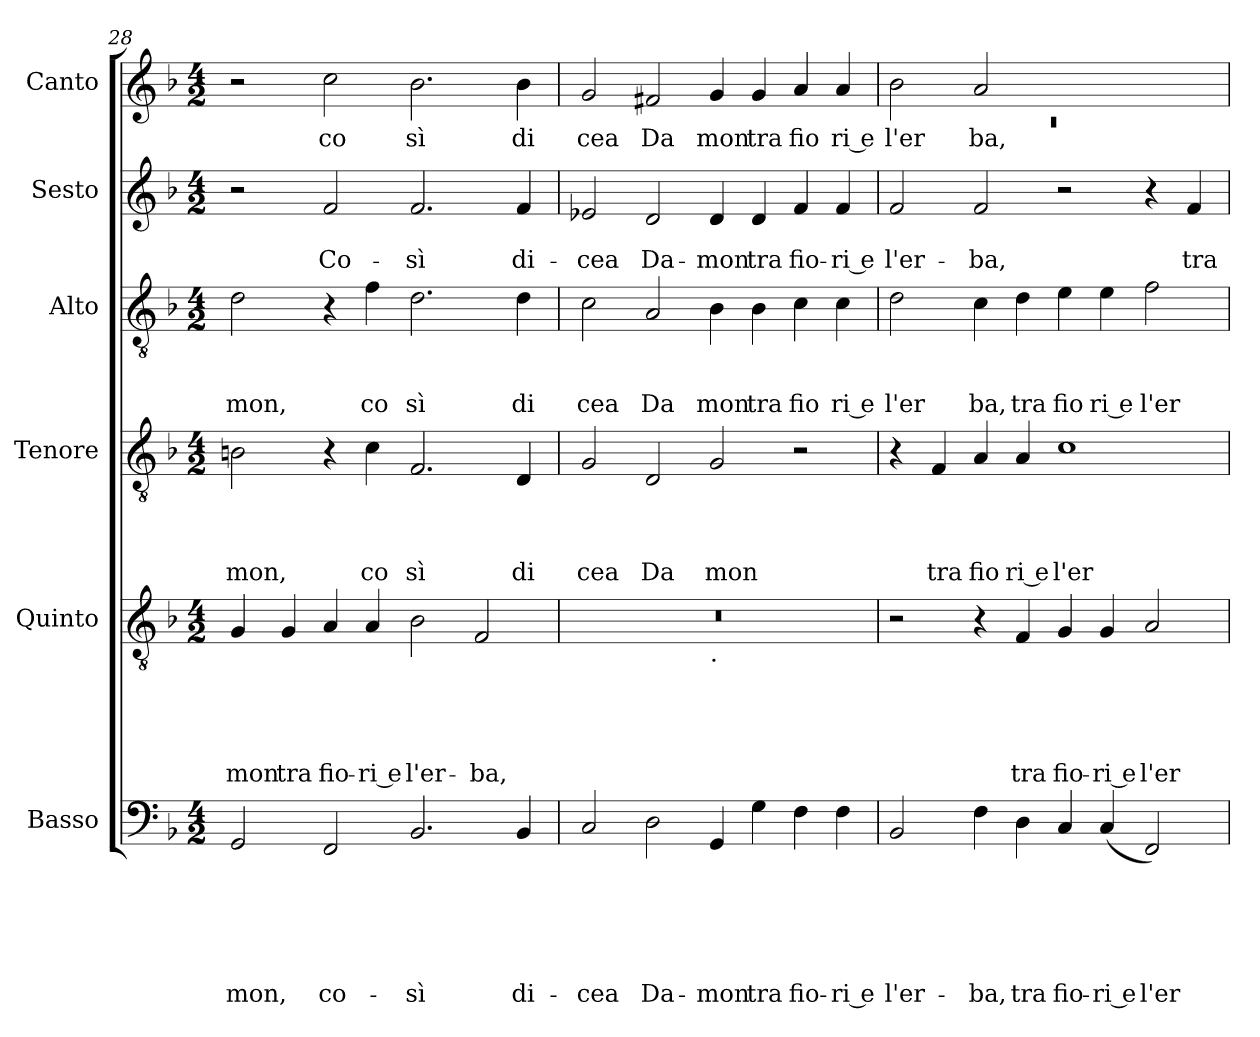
**kern	**text	**text	**text	**text	**text	**text	**kern	**text	**text	**text	**text	**text	**kern	**text	**text	**text	**text	**kern	**text	**text	**text	**kern	**text	**text	**kern	**text
*part6	*part6	*part6	*part6	*part6	*part6	*part6	*part5	*part5	*part5	*part5	*part5	*part5	*part4	*part4	*part4	*part4	*part4	*part3	*part3	*part3	*part3	*part2	*part2	*part2	*part1	*part1
*staff6	*staff6	*staff6	*staff6	*staff6	*staff6	*staff6	*staff5	*staff5	*staff5	*staff5	*staff5	*staff5	*staff4	*staff4	*staff4	*staff4	*staff4	*staff3	*staff3	*staff3	*staff3	*staff2	*staff2	*staff2	*staff1	*staff1
*I"Basso	*	*	*	*	*	*	*I"Quinto	*	*	*	*	*	*I"Tenore	*	*	*	*	*I"Alto	*	*	*	*I"Sesto	*	*	*I"Canto	*
!!LO:PB:g=z
*clefF4	*	*	*	*	*	*	*clefGv2	*	*	*	*	*	*clefGv2	*	*	*	*	*clefGv2	*	*	*	*clefG2	*	*	*clefG2	*
*ITrd-3c-5	*	*	*	*	*	*	*ITrd-3c-5	*	*	*	*	*	*	*	*	*	*	*ITrd-3c-5	*	*	*	*ITrd-3c-5	*	*	*ITrd-3c-5	*
*k[b-e-]	*	*	*	*	*	*	*k[b-e-]	*	*	*	*	*	*k[b-]	*	*	*	*	*k[b-e-]	*	*	*	*k[b-e-]	*	*	*k[b-e-]	*
*B-:	*	*	*	*	*	*	*B-:	*	*	*	*	*	*F:	*	*	*	*	*B-:	*	*	*	*B-:	*	*	*B-:	*
*M4/2	*	*	*	*	*	*	*M4/2	*	*	*	*	*	*M4/2	*	*	*	*	*M4/2	*	*	*	*M4/2	*	*	*M4/2	*
=28	=28	=28	=28	=28	=28	=28	=28	=28	=28	=28	=28	=28	=28	=28	=28	=28	=28	=28	=28	=28	=28	=28	=28	=28	=28	=28
!	!	!	!	!	!	!LO:LY:b	!	!	!	!	!	!LO:LY:b	!	!	!	!	!LO:LY:b	!	!	!	!LO:LY:b	!	!	!	!	!
2C/	.	.	.	.	.	mon,	4c/	.	.	.	.	mon	2Bn\	.	.	.	mon,	2g\	.	.	mon,	2r	.	.	2r	.
!	!	!	!	!	!	!	!	!	!	!	!	!LO:LY:b	!	!	!	!	!	!	!	!	!	!	!	!	!	!
.	.	.	.	.	.	.	4c/	.	.	.	.	tra	.	.	.	.	.	.	.	.	.	.	.	.	.	.
!	!	!	!	!	!	!LO:LY:b	!	!	!	!	!	!LO:LY:b	!	!	!	!	!	!	!	!	!	!	!	!LO:LY:b	!	!LO:LY:b
2BB-/	.	.	.	.	.	co-	4d/	.	.	.	.	fio-	4r	.	.	.	.	4r	.	.	.	2b-/	.	Co-	2ff\	co
!	!	!	!	!	!	!	!	!	!	!	!	!LO:LY:b:rj	!	!	!	!	!LO:LY:b	!	!	!	!LO:LY:b	!	!	!	!	!
.	.	.	.	.	.	.	4d/	.	.	.	.	-ri e	4c\	.	.	.	co	4b-\	.	.	co	.	.	.	.	.
!	!	!	!	!	!	!LO:LY:b	!	!	!	!	!	!LO:LY:b	!	!	!	!	!LO:LY:b	!	!	!	!LO:LY:b	!	!	!LO:LY:b	!	!LO:LY:b
2.E-/	.	.	.	.	.	-sì	2e-\	.	.	.	.	l'er-	2.F/	.	.	.	sì	2.g\	.	.	sì	2.b-/	.	-sì	2.ee-\	sì
!	!	!	!	!	!	!	!	!	!	!	!	!LO:LY:b	!	!	!	!	!	!	!	!	!	!	!	!	!	!
.	.	.	.	.	.	.	2B-/	.	.	.	.	-ba,	.	.	.	.	.	.	.	.	.	.	.	.	.	.
!	!	!	!	!	!	!LO:LY:b	!	!	!	!	!	!	!	!	!	!	!LO:LY:b	!	!	!	!LO:LY:b	!	!	!LO:LY:b	!	!LO:LY:b
4E-/	.	.	.	.	.	di-	.	.	.	.	.	.	4D/	.	.	.	di	4g\	.	.	di	4b-/	.	di-	4ee-\	di
=29	=29	=29	=29	=29	=29	=29	=29	=29	=29	=29	=29	=29	=29	=29	=29	=29	=29	=29	=29	=29	=29	=29	=29	=29	=29	=29
!	!	!	!	!	!	!LO:LY:b	!	!	!	!	!	!	!	!	!	!	!LO:LY:b	!	!	!	!LO:LY:b	!	!	!LO:LY:b	!	!LO:LY:b
*	*	*	*	*	*	*	*^	*	*	*	*	*	*	*	*	*	*	*	*	*	*	*	*	*	*	*
2F/	.	.	.	.	.	-cea	0r	1ryy	.	.	.	.	.	2G/	.	.	.	cea	2f\	.	.	cea	2a-X/	.	-cea	2cc/	cea
!	!	!	!	!	!	!LO:LY:b	!	!	!	!	!	!	!	!	!	!	!	!LO:LY:b	!	!	!	!LO:LY:b	!	!	!LO:LY:b	!	!LO:LY:b
2G\	.	.	.	.	.	Da-	.	.	.	.	.	.	.	2D/	.	.	.	Da	2d/	.	.	Da	2g/	.	Da-	2bn/	Da
!	!	!	!	!	!	!	!	!LO:TX:b:t=.	!	!	!	!	!	!	!	!	!	!	!	!	!	!	!	!	!	!	!
!	!	!	!	!	!	!LO:LY:b	!	!	!	!	!	!	!	!	!	!	!	!LO:LY:b	!	!	!	!LO:LY:b	!	!	!LO:LY:b	!	!LO:LY:b
4C/	.	.	.	.	.	-mon	.	1ryy	.	.	.	.	.	2G/	.	.	.	mon	4e-\	.	.	mon	4g/	.	-mon	4cc/	mon
!	!	!	!	!	!	!LO:LY:b	!	!	!	!	!	!	!	!	!	!	!	!	!	!	!	!LO:LY:b	!	!	!LO:LY:b	!	!LO:LY:b
4c\	.	.	.	.	.	tra	.	.	.	.	.	.	.	.	.	.	.	.	4e-\	.	.	tra	4g/	.	tra	4cc/	tra
!	!	!	!	!	!	!LO:LY:b	!	!	!	!	!	!	!	!	!	!	!	!	!	!	!	!LO:LY:b	!	!	!LO:LY:b	!	!LO:LY:b
4B-\	.	.	.	.	.	fio-	.	.	.	.	.	.	.	2r	.	.	.	.	4f\	.	.	fio	4b-/	.	fio-	4dd/	fio
!	!	!	!	!	!	!LO:LY:b:rj	!	!	!	!	!	!	!	!	!	!	!	!	!	!	!	!LO:LY:b:rj	!	!	!LO:LY:b:rj	!	!LO:LY:b:rj
4B-\	.	.	.	.	.	-ri e	.	.	.	.	.	.	.	.	.	.	.	.	4f\	.	.	ri e	4b-/	.	-ri e	4dd/	ri e
=30	=30	=30	=30	=30	=30	=30	=30	=30	=30	=30	=30	=30	=30	=30	=30	=30	=30	=30	=30	=30	=30	=30	=30	=30	=30	=30	=30
*	*	*	*	*	*	*	*	*	*	*	*	*	*	*	*	*	*	*	*	*	*	*	*	*	*	*^	*
!	!	!	!	!	!	!LO:LY:b	!	!	!	!	!	!	!	!	!	!	!	!	!	!	!	!LO:LY:b	!	!	!LO:LY:b	!	!LO:N:vis=1	!LO:LY:b
*	*	*	*	*	*	*	*v	*v	*	*	*	*	*	*	*	*	*	*	*	*	*	*	*	*	*	*	*	*
2E-/	.	.	.	.	.	l'er-	2r	.	.	.	.	.	4r	.	.	.	.	2g\	.	.	l'er	2b-/	.	l'er-	2ee-\	0rc	l'er
!	!	!	!	!	!	!	!	!	!	!	!	!	!	!	!	!	!LO:LY:b	!	!	!	!	!	!	!	!	!	!
.	.	.	.	.	.	.	.	.	.	.	.	.	4F/	.	.	.	tra	.	.	.	.	.	.	.	.	.	.
!	!	!	!	!	!	!LO:LY:b	!	!	!	!	!	!	!	!	!	!	!LO:LY:b	!	!	!	!LO:LY:b	!	!	!LO:LY:b	!	!	!LO:LY:b
4B-\	.	.	.	.	.	-ba,	4r	.	.	.	.	.	4A/	.	.	.	fio	4f\	.	.	ba,	2b-/	.	-ba,	2dd/	.	ba,
!	!	!	!	!	!	!LO:LY:b	!	!	!	!	!	!LO:LY:b	!	!	!	!	!LO:LY:b:rj	!	!	!	!LO:LY:b	!	!	!	!	!	!
4G\	.	.	.	.	.	tra	4B-/	.	.	.	.	tra	4A/	.	.	.	ri e	4g\	.	.	tra	.	.	.	.	.	.
!	!	!	!	!	!	!LO:LY:b	!	!	!	!	!	!LO:LY:b	!	!	!	!	!LO:LY:b	!	!	!	!LO:LY:b	!	!	!	!	!	!
4F/	.	.	.	.	.	fio-	4c/	.	.	.	.	fio-	1c	.	.	.	l'er	4a\	.	.	fio	2r	.	.	1ryy	.	.
!	!	!	!	!	!	!LO:LY:b:rj	!	!	!	!	!	!LO:LY:b:rj	!	!	!	!	!	!	!	!	!LO:LY:b:rj	!	!	!	!	!	!
(<4F/	.	.	.	.	.	-ri e	4c/	.	.	.	.	-ri e	.	.	.	.	.	4a\	.	.	ri e	.	.	.	.	.	.
!	!	!	!	!	!	!LO:LY:b	!	!	!	!	!	!LO:LY:b	!	!	!	!	!	!	!	!	!LO:LY:b	!	!	!	!	!	!
2BB-/)	.	.	.	.	.	l'er-	2d/	.	.	.	.	l'er-	.	.	.	.	.	2b-\	.	.	l'er	4r	.	.	.	.	.
!	!	!	!	!	!	!	!	!	!	!	!	!	!	!	!	!	!	!	!	!	!	!	!	!LO:LY:b	!	!	!
.	.	.	.	.	.	.	.	.	.	.	.	.	.	.	.	.	.	.	.	.	.	4b-/	.	tra	.	.	.
*	*	*	*	*	*	*	*	*	*	*	*	*	*	*	*	*	*	*	*	*	*	*	*	*	*v	*v	*
=	=	=	=	=	=	=	=	=	=	=	=	=	=	=	=	=	=	=	=	=	=	=	=	=	=	=
*-	*-	*-	*-	*-	*-	*-	*-	*-	*-	*-	*-	*-	*-	*-	*-	*-	*-	*-	*-	*-	*-	*-	*-	*-	*-	*-
